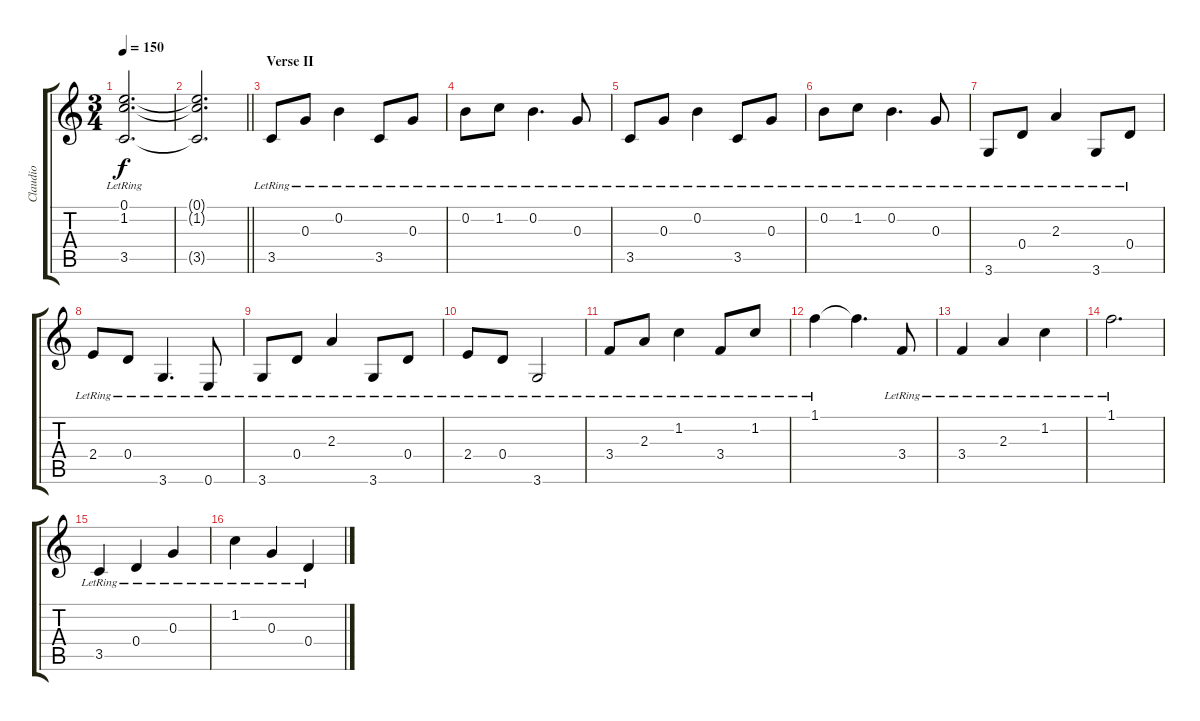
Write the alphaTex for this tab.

\track ("Claudio" "Claudio") {instrument acousticguitarnylon}
\staff {score tabs}
\tuning (E4 B3 G3 D3 A2 E2) {hide}
\ts (3 4)
\tempo 150
\clef g2
\ks c
(0.1{lr} 1.2{t} 3.5{t}).2{d dy f} |
\barLineRight lightlight
(0.1{t} 1.2{t} 3.5{t}).2{d} |
\section ("" "Verse II")
3.5{lr}.8 0.3{lr}.8 0.2{lr}.4 3.5{lr}.8 0.3{lr}.8 |
0.2{lr}.8 1.2{lr}.8 0.2{lr}.4{d} 0.3{lr}.8 |
3.5{lr}.8 0.3{lr}.8 0.2{lr}.4 3.5{lr}.8 0.3{lr}.8 |
0.2{lr}.8 1.2{lr}.8 0.2{lr}.4{d} 0.3{lr}.8 |
3.6{lr}.8 0.4{lr}.8 2.3{lr}.4 3.6{lr}.8 0.4{lr}.8 |
2.4{lr}.8 0.4{lr}.8 3.6{lr}.4{d} 0.6{lr}.8 |
3.6{lr}.8 0.4{lr}.8 2.3{lr}.4 3.6{lr}.8 0.4{lr}.8 |
2.4{lr}.8 0.4{lr}.8 3.6{lr}.2 |
3.4{lr}.8 2.3{lr}.8 1.2{lr}.4 3.4{lr}.8 1.2{lr}.8 |
1.1{lr}.4 1.1{t}.4{d} 3.4{lr}.8 |
3.4{lr}.4 2.3{lr}.4 1.2{lr}.4 |
1.1{lr}.2{d} |
3.5{lr}.4 0.4{lr}.4 0.3{lr}.4 |
1.2{lr}.4 0.3{lr}.4 0.4{lr}.4
